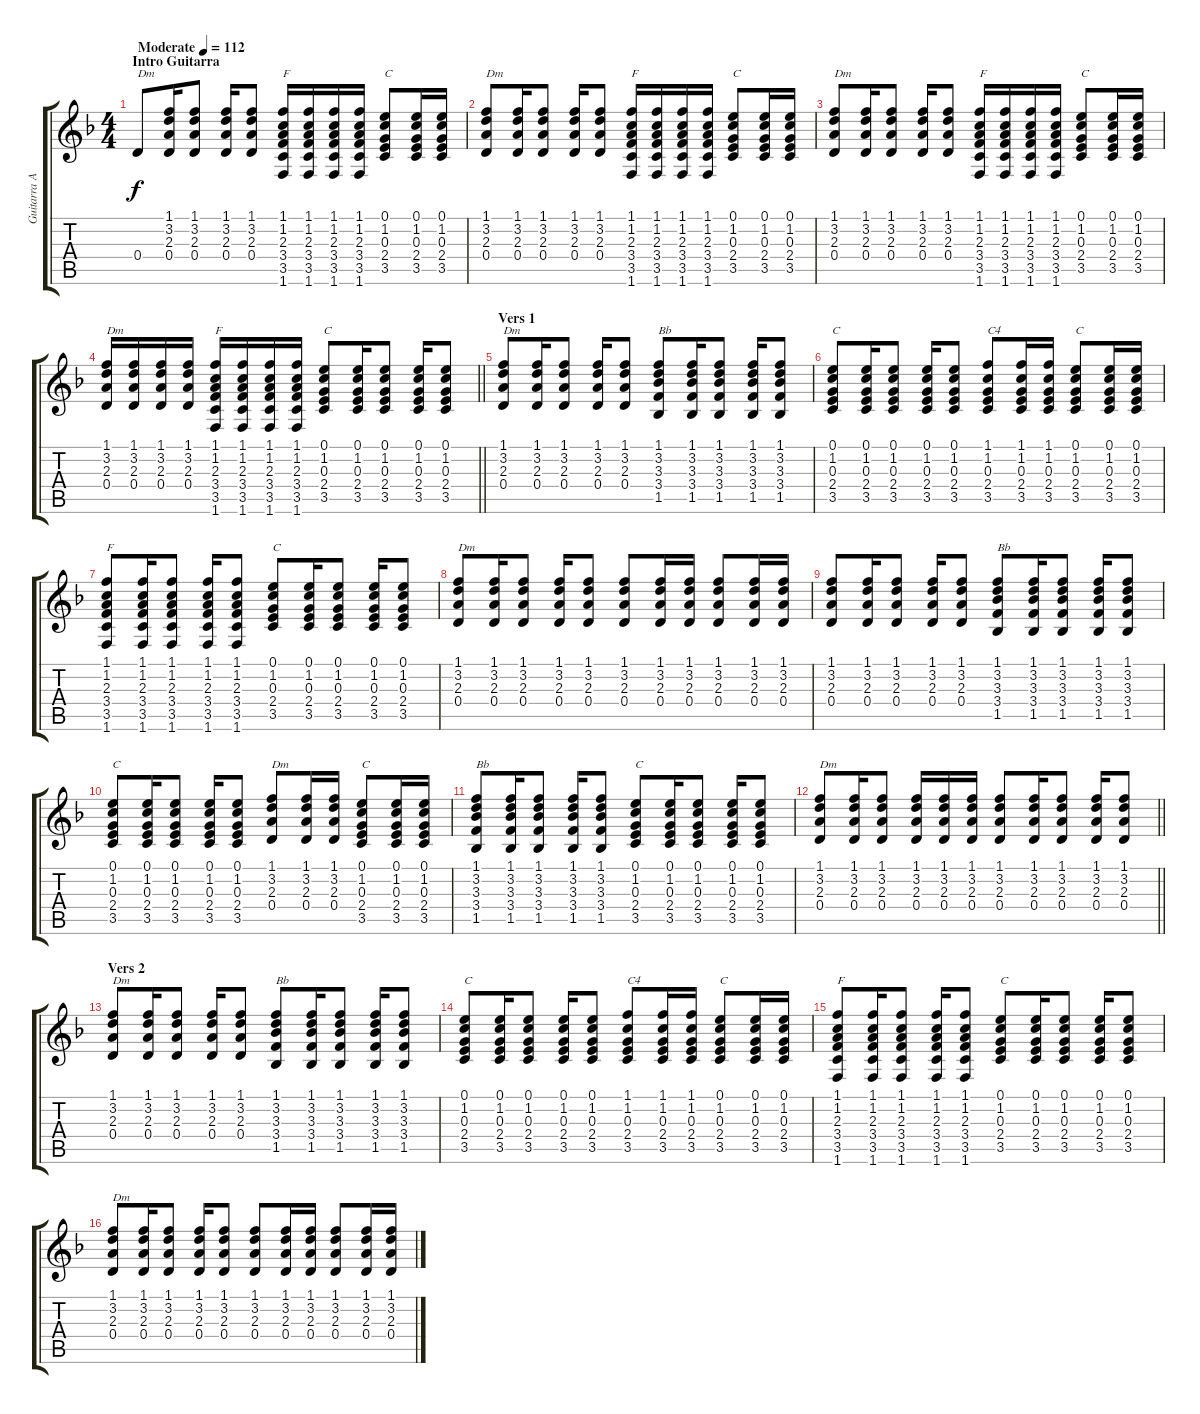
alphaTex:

\track ("Guitarra Acústica" "Guitarra A") {instrument acousticguitarsteel}
\staff {score tabs}
\tuning (E4 B3 G3 D3 A2 E2) {hide}
\ts (4 4)
\section ("" "Intro Guitarra")
\tempo (112 "Moderate")
\clef g2
\ks dminor
0.4.8{txt "Dm" dy f instrument acousticguitarsteel} (1.1 3.2 2.3 0.4).16 (1.1 3.2 2.3 0.4).8 (1.1 3.2 2.3 0.4).16 (1.1 3.2 2.3 0.4).8 (1.1 1.2 2.3 3.4 3.5 1.6).16{txt "F"} (1.1 1.2 2.3 3.4 3.5 1.6).16 (1.1 1.2 2.3 3.4 3.5 1.6).16 (1.1 1.2 2.3 3.4 3.5 1.6).16 (0.1 1.2 0.3 2.4 3.5).8{txt "C"} (0.1 1.2 0.3 2.4 3.5).16 (0.1 1.2 0.3 2.4 3.5).16 |
(1.1 3.2 2.3 0.4).8{txt "Dm"} (1.1 3.2 2.3 0.4).16 (1.1 3.2 2.3 0.4).8 (1.1 3.2 2.3 0.4).16 (1.1 3.2 2.3 0.4).8 (1.1 1.2 2.3 3.4 3.5 1.6).16{txt "F"} (1.1 1.2 2.3 3.4 3.5 1.6).16 (1.1 1.2 2.3 3.4 3.5 1.6).16 (1.1 1.2 2.3 3.4 3.5 1.6).16 (0.1 1.2 0.3 2.4 3.5).8{txt "C"} (0.1 1.2 0.3 2.4 3.5).16 (0.1 1.2 0.3 2.4 3.5).16 |
(1.1 3.2 2.3 0.4).8{txt "Dm"} (1.1 3.2 2.3 0.4).16 (1.1 3.2 2.3 0.4).8 (1.1 3.2 2.3 0.4).16 (1.1 3.2 2.3 0.4).8 (1.1 1.2 2.3 3.4 3.5 1.6).16{txt "F"} (1.1 1.2 2.3 3.4 3.5 1.6).16 (1.1 1.2 2.3 3.4 3.5 1.6).16 (1.1 1.2 2.3 3.4 3.5 1.6).16 (0.1 1.2 0.3 2.4 3.5).8{txt "C"} (0.1 1.2 0.3 2.4 3.5).16 (0.1 1.2 0.3 2.4 3.5).16 |
\barLineRight lightlight
(1.1 3.2 2.3 0.4).16{txt "Dm"} (1.1 3.2 2.3 0.4).16 (1.1 3.2 2.3 0.4).16 (1.1 3.2 2.3 0.4).16 (1.1 1.2 2.3 3.4 3.5 1.6).16{txt "F"} (1.1 1.2 2.3 3.4 3.5 1.6).16 (1.1 1.2 2.3 3.4 3.5 1.6).16 (1.1 1.2 2.3 3.4 3.5 1.6).16 (0.1 1.2 0.3 2.4 3.5).8{txt "C"} (0.1 1.2 0.3 2.4 3.5).16 (0.1 1.2 0.3 2.4 3.5).8 (0.1 1.2 0.3 2.4 3.5).16 (0.1 1.2 0.3 2.4 3.5).8 |
\section ("" "Vers 1")
(1.1 3.2 2.3 0.4).8{txt "Dm"} (1.1 3.2 2.3 0.4).16 (1.1 3.2 2.3 0.4).8 (1.1 3.2 2.3 0.4).16 (1.1 3.2 2.3 0.4).8 (1.1 3.2 3.3 3.4 1.5).8{txt "Bb"} (1.1 3.2 3.3 3.4 1.5).16 (1.1 3.2 3.3 3.4 1.5).8 (1.1 3.2 3.3 3.4 1.5).16 (1.1 3.2 3.3 3.4 1.5).8 |
(0.1 1.2 0.3 2.4 3.5).8{txt "C"} (0.1 1.2 0.3 2.4 3.5).16 (0.1 1.2 0.3 2.4 3.5).8 (0.1 1.2 0.3 2.4 3.5).16 (0.1 1.2 0.3 2.4 3.5).8 (1.1 1.2 0.3 2.4 3.5).8{txt "C4"} (1.1 1.2 0.3 2.4 3.5).16 (1.1 1.2 0.3 2.4 3.5).16 (0.1 1.2 0.3 2.4 3.5).8{txt "C"} (0.1 1.2 0.3 2.4 3.5).16 (0.1 1.2 0.3 2.4 3.5).16 |
(1.1 1.2 2.3 3.4 3.5 1.6).8{txt "F"} (1.1 1.2 2.3 3.4 3.5 1.6).16 (1.1 1.2 2.3 3.4 3.5 1.6).8 (1.1 1.2 2.3 3.4 3.5 1.6).16 (1.1 1.2 2.3 3.4 3.5 1.6).8 (0.1 1.2 0.3 2.4 3.5).8{txt "C"} (0.1 1.2 0.3 2.4 3.5).16 (0.1 1.2 0.3 2.4 3.5).8 (0.1 1.2 0.3 2.4 3.5).16 (0.1 1.2 0.3 2.4 3.5).8 |
(1.1 3.2 2.3 0.4).8{txt "Dm"} (1.1 3.2 2.3 0.4).16 (1.1 3.2 2.3 0.4).8 (1.1 3.2 2.3 0.4).16 (1.1 3.2 2.3 0.4).8 (1.1 3.2 2.3 0.4).8 (1.1 3.2 2.3 0.4).16 (1.1 3.2 2.3 0.4).16 (1.1 3.2 2.3 0.4).8 (1.1 3.2 2.3 0.4).16 (1.1 3.2 2.3 0.4).16 |
(1.1 3.2 2.3 0.4).8 (1.1 3.2 2.3 0.4).16 (1.1 3.2 2.3 0.4).8 (1.1 3.2 2.3 0.4).16 (1.1 3.2 2.3 0.4).8 (1.1 3.2 3.3 3.4 1.5).8{txt "Bb"} (1.1 3.2 3.3 3.4 1.5).16 (1.1 3.2 3.3 3.4 1.5).8 (1.1 3.2 3.3 3.4 1.5).16 (1.1 3.2 3.3 3.4 1.5).8 |
(0.1 1.2 0.3 2.4 3.5).8{txt "C"} (0.1 1.2 0.3 2.4 3.5).16 (0.1 1.2 0.3 2.4 3.5).8 (0.1 1.2 0.3 2.4 3.5).16 (0.1 1.2 0.3 2.4 3.5).8 (1.1 3.2 2.3 0.4).8{txt "Dm"} (1.1 3.2 2.3 0.4).16 (1.1 3.2 2.3 0.4).16 (0.1 1.2 0.3 2.4 3.5).8{txt "C"} (0.1 1.2 0.3 2.4 3.5).16 (0.1 1.2 0.3 2.4 3.5).16 |
(1.1 3.2 3.3 3.4 1.5).8{txt "Bb"} (1.1 3.2 3.3 3.4 1.5).16 (1.1 3.2 3.3 3.4 1.5).8 (1.1 3.2 3.3 3.4 1.5).16 (1.1 3.2 3.3 3.4 1.5).8 (0.1 1.2 0.3 2.4 3.5).8{txt "C"} (0.1 1.2 0.3 2.4 3.5).16 (0.1 1.2 0.3 2.4 3.5).8 (0.1 1.2 0.3 2.4 3.5).16 (0.1 1.2 0.3 2.4 3.5).8 |
\barLineRight lightlight
(1.1 3.2 2.3 0.4).8{txt "Dm"} (1.1 3.2 2.3 0.4).16 (1.1 3.2 2.3 0.4).8 (1.1 3.2 2.3 0.4).16 (1.1 3.2 2.3 0.4).16 (1.1 3.2 2.3 0.4).16 (1.1 3.2 2.3 0.4).8 (1.1 3.2 2.3 0.4).16 (1.1 3.2 2.3 0.4).8 (1.1 3.2 2.3 0.4).16 (1.1 3.2 2.3 0.4).8 |
\section ("" "Vers 2")
(1.1 3.2 2.3 0.4).8{txt "Dm"} (1.1 3.2 2.3 0.4).16 (1.1 3.2 2.3 0.4).8 (1.1 3.2 2.3 0.4).16 (1.1 3.2 2.3 0.4).8 (1.1 3.2 3.3 3.4 1.5).8{txt "Bb"} (1.1 3.2 3.3 3.4 1.5).16 (1.1 3.2 3.3 3.4 1.5).8 (1.1 3.2 3.3 3.4 1.5).16 (1.1 3.2 3.3 3.4 1.5).8 |
(0.1 1.2 0.3 2.4 3.5).8{txt "C"} (0.1 1.2 0.3 2.4 3.5).16 (0.1 1.2 0.3 2.4 3.5).8 (0.1 1.2 0.3 2.4 3.5).16 (0.1 1.2 0.3 2.4 3.5).8 (1.1 1.2 0.3 2.4 3.5).8{txt "C4"} (1.1 1.2 0.3 2.4 3.5).16 (1.1 1.2 0.3 2.4 3.5).16 (0.1 1.2 0.3 2.4 3.5).8{txt "C"} (0.1 1.2 0.3 2.4 3.5).16 (0.1 1.2 0.3 2.4 3.5).16 |
(1.1 1.2 2.3 3.4 3.5 1.6).8{txt "F"} (1.1 1.2 2.3 3.4 3.5 1.6).16 (1.1 1.2 2.3 3.4 3.5 1.6).8 (1.1 1.2 2.3 3.4 3.5 1.6).16 (1.1 1.2 2.3 3.4 3.5 1.6).8 (0.1 1.2 0.3 2.4 3.5).8{txt "C"} (0.1 1.2 0.3 2.4 3.5).16 (0.1 1.2 0.3 2.4 3.5).8 (0.1 1.2 0.3 2.4 3.5).16 (0.1 1.2 0.3 2.4 3.5).8 |
(1.1 3.2 2.3 0.4).8{txt "Dm"} (1.1 3.2 2.3 0.4).16 (1.1 3.2 2.3 0.4).8 (1.1 3.2 2.3 0.4).16 (1.1 3.2 2.3 0.4).8 (1.1 3.2 2.3 0.4).8 (1.1 3.2 2.3 0.4).16 (1.1 3.2 2.3 0.4).16 (1.1 3.2 2.3 0.4).8 (1.1 3.2 2.3 0.4).16 (1.1 3.2 2.3 0.4).16
